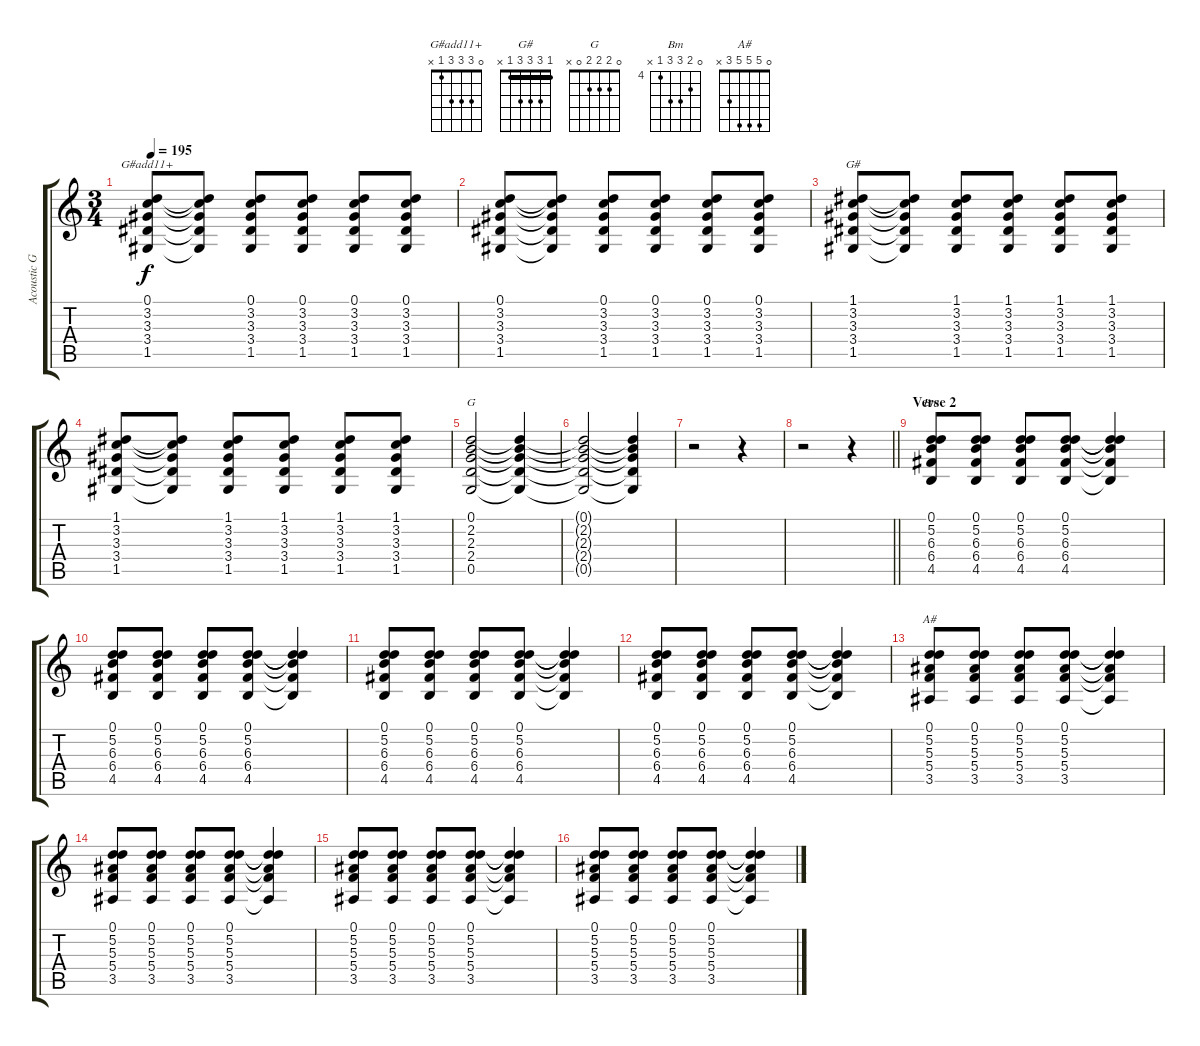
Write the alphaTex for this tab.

\track ("Acoustic Guitar R" "Acoustic G") {instrument acousticguitarsteel}
\staff {score tabs}
\tuning (D4 A3 F3 C3 G2 D2) {hide}
\chord ("G#add11+" 0 3 3 3 1 x)
\chord ("G#" 1 3 3 3 1 x) {barre 1}
\chord ("G" 0 2 2 2 0 x)
\chord ("Bm" 0 5 6 6 4 x) {firstfret 4}
\chord ("A#" 0 5 5 5 3 x)
\ts (3 4)
\tempo 195
\clef g2
\ks c
(0.1 3.2 3.3 3.4 1.5).8{ch "G#add11+" dy f} (0.1{t} 3.2{t} 3.3{t} 3.4{t} 1.5{t}).8 (0.1 3.2 3.3 3.4 1.5).8 (0.1 3.2 3.3 3.4 1.5).8 (0.1 3.2 3.3 3.4 1.5).8 (0.1 3.2 3.3 3.4 1.5).8 |
(0.1 3.2 3.3 3.4 1.5).8 (0.1{t} 3.2{t} 3.3{t} 3.4{t} 1.5{t}).8 (0.1 3.2 3.3 3.4 1.5).8 (0.1 3.2 3.3 3.4 1.5).8 (0.1 3.2 3.3 3.4 1.5).8 (0.1 3.2 3.3 3.4 1.5).8 |
(1.1 3.2 3.3 3.4 1.5).8{ch "G#"} (1.1{t} 3.2{t} 3.3{t} 3.4{t} 1.5{t}).8 (1.1 3.2 3.3 3.4 1.5).8 (1.1 3.2 3.3 3.4 1.5).8 (1.1 3.2 3.3 3.4 1.5).8 (1.1 3.2 3.3 3.4 1.5).8 |
(1.1 3.2 3.3 3.4 1.5).8 (1.1{t} 3.2{t} 3.3{t} 3.4{t} 1.5{t}).8 (1.1 3.2 3.3 3.4 1.5).8 (1.1 3.2 3.3 3.4 1.5).8 (1.1 3.2 3.3 3.4 1.5).8 (1.1 3.2 3.3 3.4 1.5).8 |
(0.1 2.2 2.3 2.4 0.5).2{ch "G"} (0.1{t} 2.2{t} 2.3{t} 2.4{t} 0.5{t}).4 |
(0.1{t} 2.2{t} 2.3{t} 2.4{t} 0.5{t}).2 (0.1{t} 2.2{t} 2.3{t} 2.4{t} 0.5{t}).4 |
r.2 r.4 |
\barLineRight lightlight
r.2 r.4 |
\section ("" "Verse 2")
(0.1 5.2 6.3 6.4 4.5).8{ch "Bm" volume 11} (0.1 5.2 6.3 6.4 4.5).8 (0.1 5.2 6.3 6.4 4.5).8 (0.1 5.2 6.3 6.4 4.5).8 (0.1{t} 5.2{t} 6.3{t} 6.4{t} 4.5{t}).4 |
(0.1 5.2 6.3 6.4 4.5).8 (0.1 5.2 6.3 6.4 4.5).8 (0.1 5.2 6.3 6.4 4.5).8 (0.1 5.2 6.3 6.4 4.5).8 (0.1{t} 5.2{t} 6.3{t} 6.4{t} 4.5{t}).4 |
(0.1 5.2 6.3 6.4 4.5).8 (0.1 5.2 6.3 6.4 4.5).8 (0.1 5.2 6.3 6.4 4.5).8 (0.1 5.2 6.3 6.4 4.5).8 (0.1{t} 5.2{t} 6.3{t} 6.4{t} 4.5{t}).4 |
(0.1 5.2 6.3 6.4 4.5).8 (0.1 5.2 6.3 6.4 4.5).8 (0.1 5.2 6.3 6.4 4.5).8 (0.1 5.2 6.3 6.4 4.5).8 (0.1{t} 5.2{t} 6.3{t} 6.4{t} 4.5{t}).4 |
(0.1 5.2 5.3 5.4 3.5).8{ch "A#"} (0.1 5.2 5.3 5.4 3.5).8 (0.1 5.2 5.3 5.4 3.5).8 (0.1 5.2 5.3 5.4 3.5).8 (0.1{t} 5.2{t} 5.3{t} 5.4{t} 3.5{t}).4 |
(0.1 5.2 5.3 5.4 3.5).8 (0.1 5.2 5.3 5.4 3.5).8 (0.1 5.2 5.3 5.4 3.5).8 (0.1 5.2 5.3 5.4 3.5).8 (0.1{t} 5.2{t} 5.3{t} 5.4{t} 3.5{t}).4 |
(0.1 5.2 5.3 5.4 3.5).8 (0.1 5.2 5.3 5.4 3.5).8 (0.1 5.2 5.3 5.4 3.5).8 (0.1 5.2 5.3 5.4 3.5).8 (0.1{t} 5.2{t} 5.3{t} 5.4{t} 3.5{t}).4 |
(0.1 5.2 5.3 5.4 3.5).8 (0.1 5.2 5.3 5.4 3.5).8 (0.1 5.2 5.3 5.4 3.5).8 (0.1 5.2 5.3 5.4 3.5).8 (0.1{t} 5.2{t} 5.3{t} 5.4{t} 3.5{t}).4
